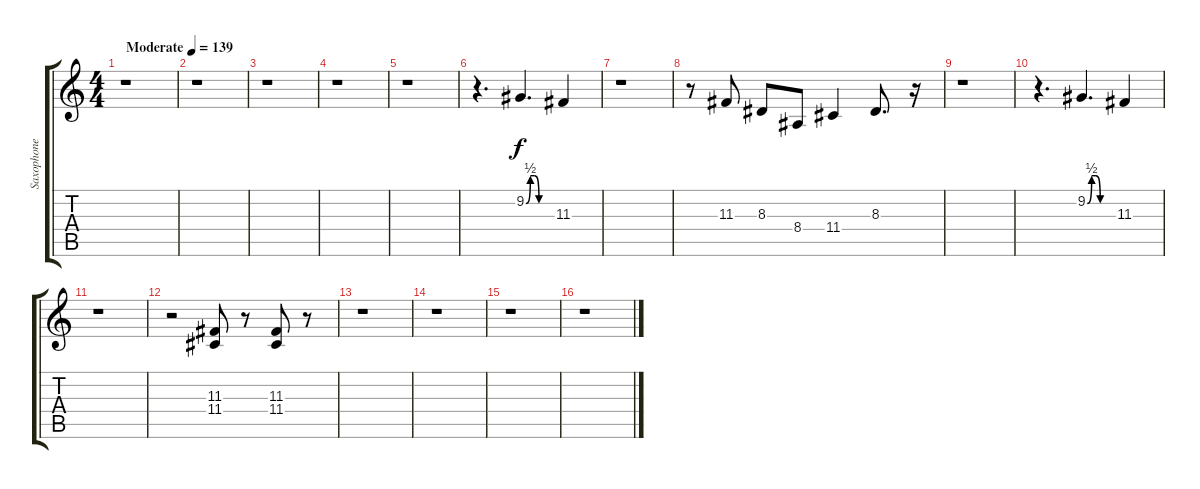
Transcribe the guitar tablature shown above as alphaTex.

\track ("Saxophone" "Saxophone") {instrument altosax}
\staff {score tabs}
\tuning (E4 B3 G3 D3 A2 E2) {hide}
\ts (4 4)
\tempo (139 "Moderate")
\clef g2
\ks c
r.1{dy f instrument altosax} |
r.1 |
r.1 |
r.1 |
r.1 |
r.4{d} 9.2{be (custom 0 0 10 2 20 2 30 0 60 0)}.4{d} 11.3.4 |
r.1 |
r.8 11.3.8 8.3.8 8.4.8 11.4.4 8.3.8{d} r.16 |
r.1 |
r.4{d} 9.2{be (custom 0 0 10 2 20 2 30 0 60 0)}.4{d} 11.3.4 |
r.1 |
r.2 (11.3 11.4).8 r.8 (11.3 11.4).8 r.8 |
r.1 |
r.1 |
r.1 |
r.1
